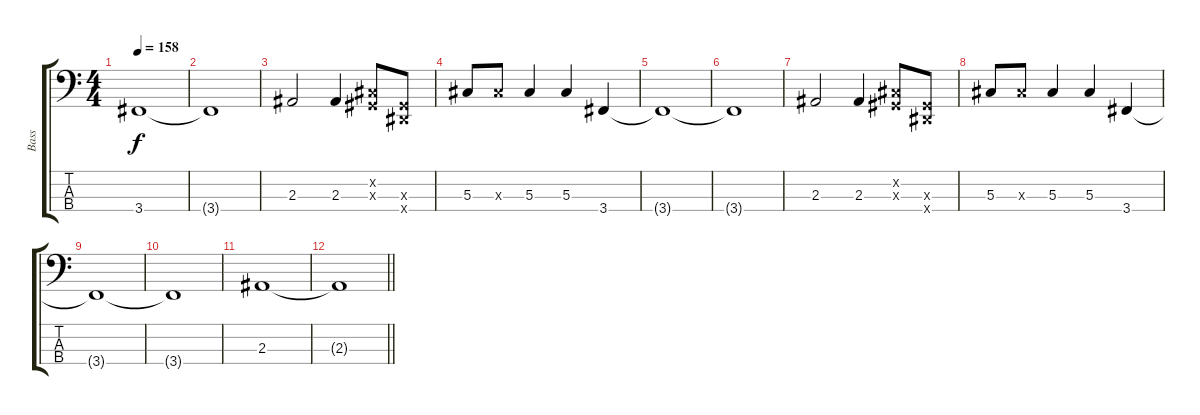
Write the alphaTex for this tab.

\track ("Bass" "Bass") {instrument electricbassfinger}
\staff {score tabs}
\tuning (Gb2 Db2 Ab1 Eb1) {hide}
\ts (4 4)
\tempo 158
\clef f4
\ks c
3.4{t}.1{dy f} |
3.4{t}.1 |
2.3.2 2.3.4 (0.2{x} 0.3{x}).8 (0.3{x} 0.4{x}).8 |
5.3.8 5.3{x}.8 5.3.4 5.3.4 3.4.4 |
3.4{t}.1 |
3.4{t}.1 |
2.3.2 2.3.4 (0.2{x} 0.3{x}).8 (0.3{x} 0.4{x}).8 |
5.3.8 5.3{x}.8 5.3.4 5.3.4 3.4.4 |
3.4{t}.1 |
3.4{t}.1 |
2.3.1 |
\barLineRight lightlight
2.3{t}.1
